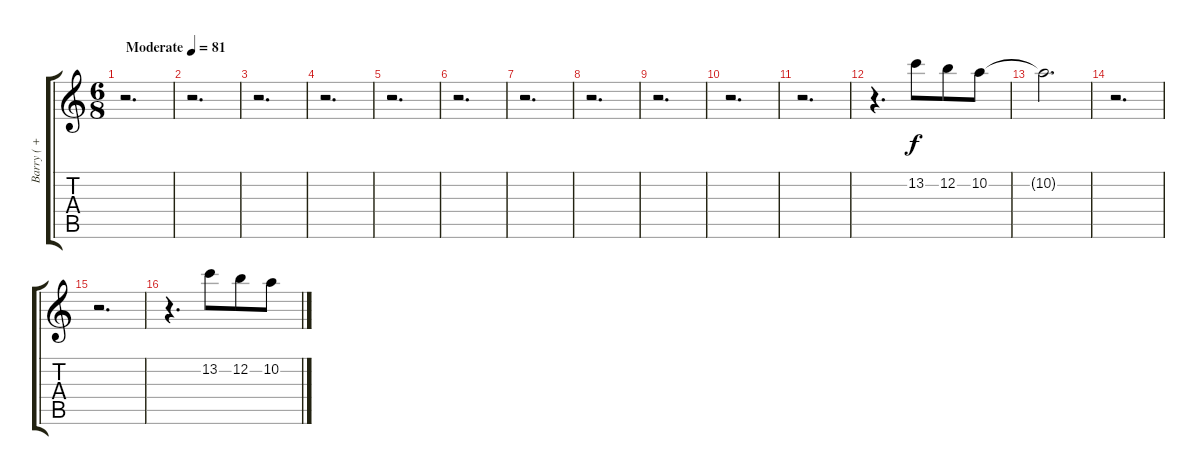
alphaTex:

\track ("Barry ( + Vol. Clean )" "Barry ( + ") {instrument electricguitarjazz}
\staff {score tabs}
\tuning (E4 B3 G3 D3 A2 D2) {hide}
\ts (6 8)
\tempo (81 "Moderate")
\clef g2
\ks c
r.2{d dy f instrument electricguitarjazz} |
r.2{d} |
r.2{d} |
r.2{d} |
r.2{d} |
r.2{d} |
r.2{d} |
r.2{d} |
r.2{d} |
r.2{d} |
r.2{d} |
r.4{d} 13.2.8 12.2.8 10.2.8 |
10.2{t}.2{d} |
r.2{d} |
r.2{d} |
r.4{d} 13.2.8 12.2.8 10.2.8
